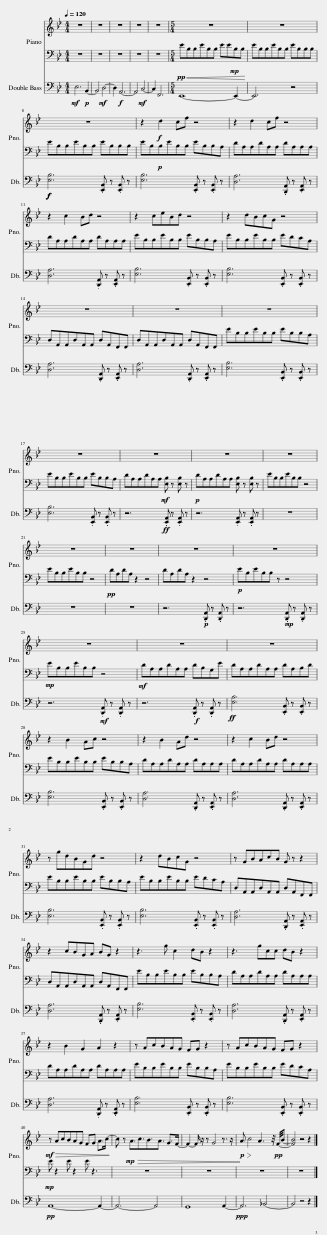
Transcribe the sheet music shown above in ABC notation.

X:1
%%score { 1 | 2 } 3
L:1/8
Q:1/4=120
M:4/4
I:linebreak $
K:Bb
V:1 treble
V:2 bass
V:3 bass transpose=-12
V:1
 z8 | z8 | z8 | z8 | z8 | %5
[M:5/4] z10 | z10 |$ z10 | z2!f! d2 cf z4 | z2 d2 cf z4 |$ %10
 z2 c2 Bd z4 | z2 ceBd z4 | z2 dBcG z4 |$ z10 | z10 | %15
 z10 |$ z10 | z10 | z10 | z10 |$ %20
 z10 | z10 | z10 | z10 |$ z10 | %25
 z10 | z10 |$ z2 B2 Ac z4 | z2 B2 Ad z4 | z2 c2 Bd z4 |$ %30
 z gdBGd z4 | z2 dBcG z4 | z GBAcB G z z2 |$ z2 cBGA BG z2 | z3 g c2 dB z2 | %35
 z3 gcc dB z2 |$ z2 B2 G2 A2 z2 | z AcBAG FG z2 | z AcBAG FG z2 |$!mf! z!>(! AcBAG FG A>c-!>)! | %40
 c z!mp! A3/2!>(!c3/2B3/2A3/2 G>F-!>)! | F2- F/ z/ z G4 z3/2 z/ |!p! A3/2!>(! c4 A3 z/4!pp! F/4-B-!>)! | [FB]4 z4 z2 |] %44
V:2
 z8 | z8 | z8 | z8 | z8 | %5
[M:5/4]!pp!!<(! EB,B,EB,B, EE!mp!B,B,!<)! | EB,B,EB,B, EB,B,B, |$ EB,B,EB,B, EB,B,B, | EB,!p!B,EB,B, EB,B,A, | DA,A,DA,A, DA,A,A, |$ %10
 DA,A,DA,A, DA,A,A, | EB,B,EB,B, EB,B,A, | EB,B,EB,B, EDCA, |$ D,A,,A,,D,A,,A,, D,A,,F,,F,, | D,A,,A,,D,A,,A,, D,A,,F,,F,, | %15
 EB,B,EB,B, EB,B,A, |$ EB,B,EB,B, EB,B,A, | DA,A,DA,A,!mf! [E,B,] z [E,B,] z |!p! DA,A,DA,A, [E,B,] z [E,B,] z | EB,B,EB,B, z4 |$ %20
 EB,B,EB,B, z4 |!pp! DA,DA, z2 z4 | DA,DA, z2 z4 |!p! EB,EB,B, z z4 |$!mp! EB,B,EB,B, z4 | %25
!mf! DA,A,DA,A, DB,G,E | DA,A,DA,A, DA,B,D |$ EB,B,EB,B, EB,B,A, | DA,A,DA,A, DA,A,A, | DA,A,DA,A, DA,A,A, |$ %30
 EB,B,EB,B, EB,B,A, | EB,B,EB,B, EDCA, | D,A,,A,,D,A,,A,, D,A,,F,,F,, |$ D,A,,A,,D,A,,A,, D,A,,F,,F,, | EB,B,EB,B, EB,B,A, | %35
 DA,A,DA,A, DA,A,A, |$ DA,A,DA,A, DA,A,A, | EB,B,EB,B, EB,B,A, | EB,B,EB,B, EDCA, |$!mp! E z2 E z2 E z3 | %40
 z10 | z10 | z10 | z10 |] %44
V:3
!mf! E,6!p! B,,2- | B,,4!mf! D,4- | D,2!f! A,,6- | A,,4!mf! C,4- | C,2 F,,6 | %5
[M:5/4] E,,8- E,,2- | E,,6 z4 |$!f!!f! [E,B,]6 .[E,,B,,] z .[E,,B,,] z | [E,B,]6 .[E,,B,,] z .[E,,B,,] z | [D,A,]6 .[D,,A,,] z .[E,,A,,] z |$ %10
 [D,A,]6 .[D,,A,,] z .[E,,A,,] z | [E,B,]6 .[E,,B,,] z .[E,,B,,] z | [E,B,]6 .[E,,B,,] z .[E,,B,,] z |$ [D,A,]6 .[D,,A,,] z .[E,,A,,] z | [D,A,]6 .[D,,A,,] z .[E,,A,,] z | %15
 [E,B,]6 .[E,,B,,] z .[E,,B,,] z |$ [E,B,]6 .[E,,B,,] z .[E,,B,,] z | z6!ff! .[E,,A,,] z .[E,,A,,] z | z6 .[E,,A,,] z .[E,,A,,] z | z10 |$ %20
 z10 | z10 | z6!p! .[D,,A,,] z .[D,,A,,] z | z6!mp! .[D,,A,,] z .[D,,A,,] z |$ z6!mf! .[D,,A,,] z .[D,,A,,] z | %25
 z6!f! .[D,,A,,] z .[D,,A,,] z |!ff! [E,B,]6 .[E,,B,,] z .[E,,B,,] z |$ [E,B,]6 .[E,,B,,] z .[E,,B,,] z | [D,A,]6 .[D,,A,,] z .[E,,A,,] z | [D,A,]6 .[D,,A,,] z .[E,,A,,] z |$ %30
 [E,B,]6 .[E,,B,,] z .[E,,B,,] z | [E,B,]6 .[E,,B,,] z .[E,,B,,] z | [D,A,]6 .[D,,A,,] z .[E,,A,,] z |$ [D,A,]6 .[D,,A,,] z .[E,,A,,] z | [E,B,]6 .[E,,B,,] z .[E,,B,,] z | %35
 [D,A,]6 .[D,,A,,] z .[E,,A,,] z |$ [D,A,]6 .[D,,A,,] z .[E,,A,,] z | [E,B,]6 .[E,,B,,] z .[E,,B,,] z | [E,B,]6 .[E,,B,,] z .[E,,B,,] z |$!pp! A,,8- A,,2- | %40
 A,,6- A,,4 | G,,8 A,,2- |!ppp! A,,6 _B,,4- | B,,4 z4 z2 |] %44
